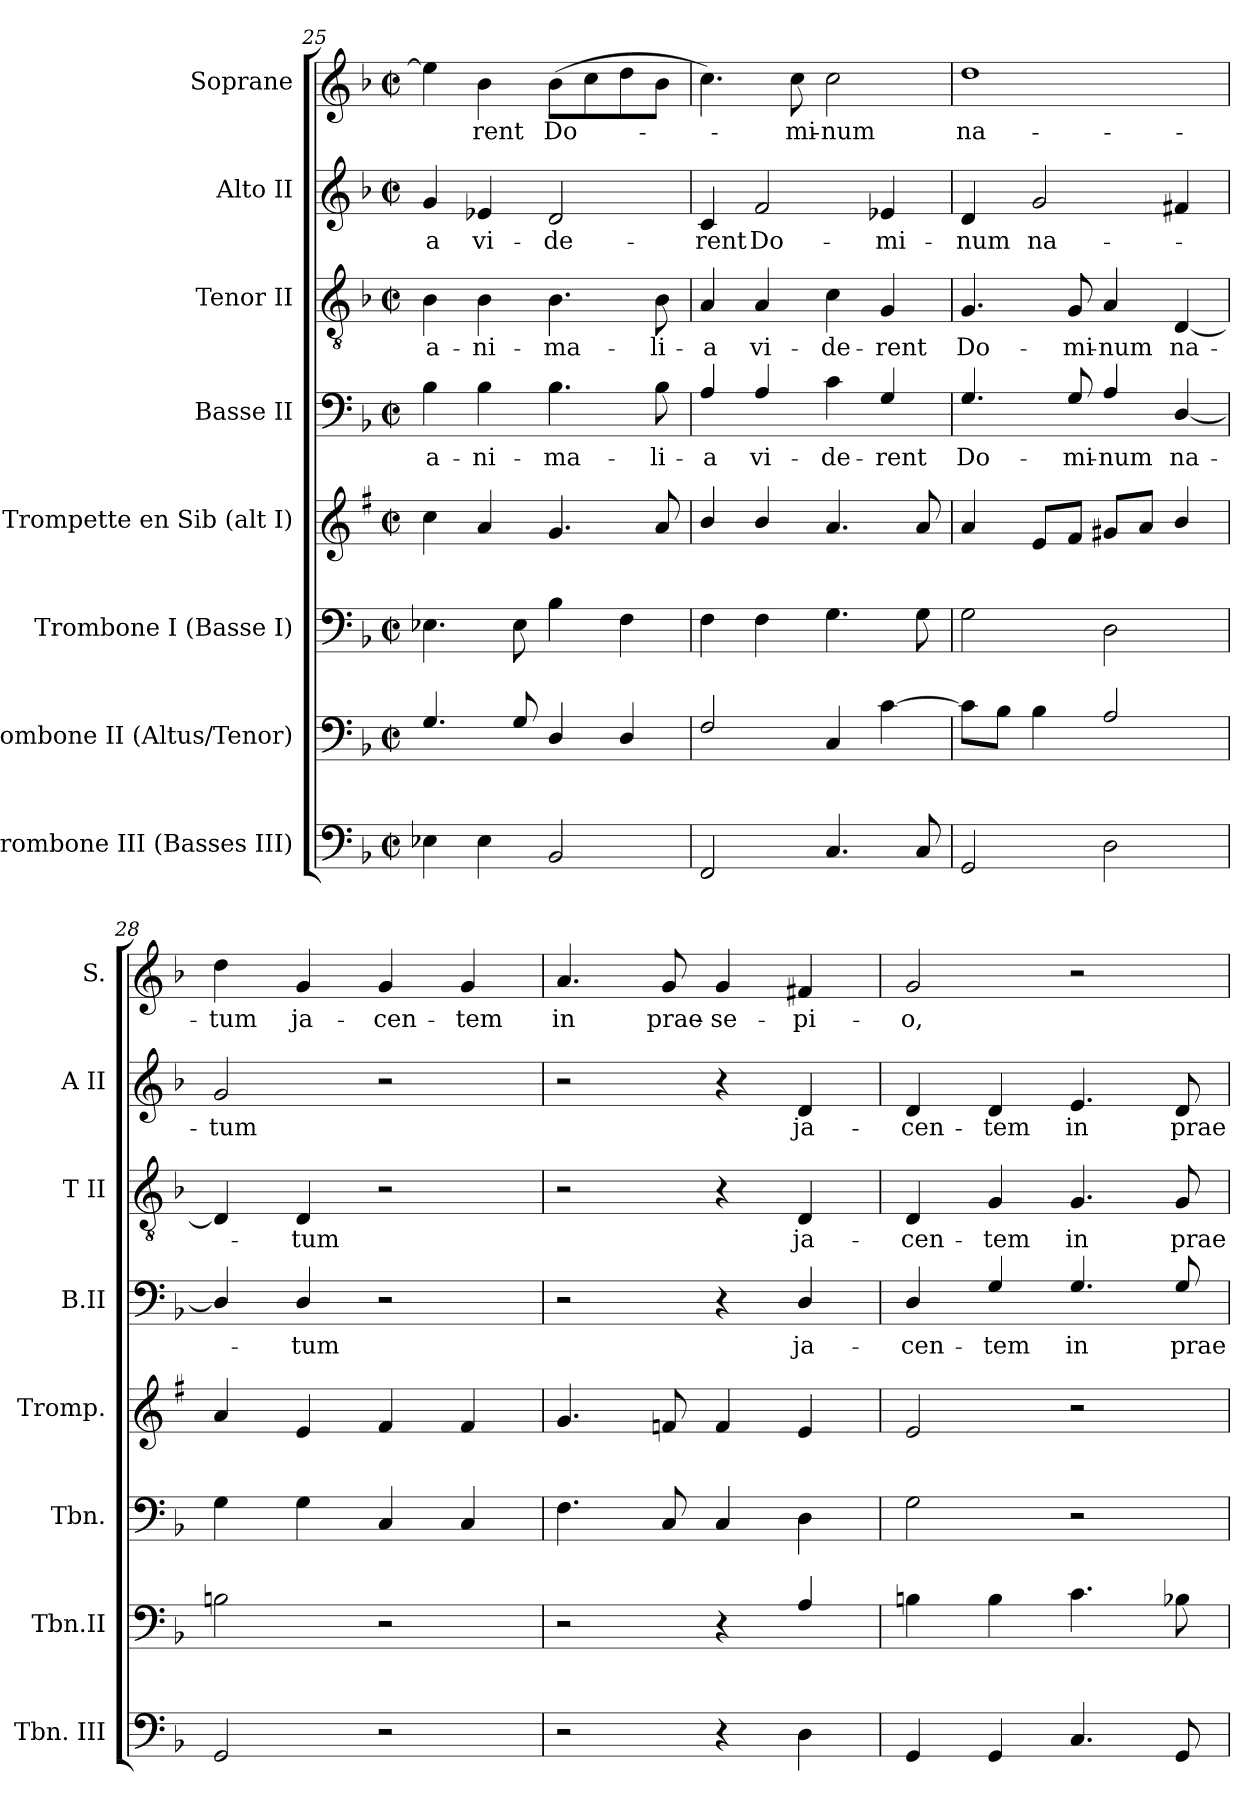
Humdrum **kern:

**kern	**kern	**kern	**kern	**kern	**text	**kern	**text	**kern	**text	**kern	**text
*part8	*part7	*part6	*part5	*part4	*part4	*part3	*part3	*part2	*part2	*part1	*part1
*staff8	*staff7	*staff6	*staff5	*staff4	*staff4	*staff3	*staff3	*staff2	*staff2	*staff1	*staff1
*I"Trombone III (Basses III)	*I"Trombone II (Altus/Tenor)	*I"Trombone I (Basse I)	*I"Trompette en Sib (alt I)	*I"Basse II	*	*I"Tenor II	*	*I"Alto II	*	*I"Soprane	*
*I'Tbn. III	*I'Tbn.II	*I'Tbn.	*I'Tromp.	*I'B.II	*	*I'T II	*	*I'A II	*	*I'S.	*
!!LO:PB:g=z
*clefF4	*clefF4	*clefF4	*clefG2	*clefF4	*	*clefGv2	*	*clefG2	*	*clefG2	*
*	*	*	*ITrd1c2	*	*	*	*	*	*	*	*
*k[b-]	*k[b-]	*k[b-]	*k[b-]	*k[b-]	*	*k[b-]	*	*k[b-]	*	*k[b-]	*
*F:	*F:	*F:	*F:	*F:	*	*F:	*	*F:	*	*F:	*
*M2/2	*M2/2	*M2/2	*M2/2	*M2/2	*	*M2/2	*	*M2/2	*	*M2/2	*
*met(c|)	*met(c|)	*met(c|)	*met(c|)	*met(c|)	*	*met(c|)	*	*met(c|)	*	*met(c|)	*
=25	=25	=25	=25	=25	=25	=25	=25	=25	=25	=25	=25
!	!	!	!	!	!LO:LY:b	!	!LO:LY:b	!	!LO:LY:b	!	!
4E-X\	4.G/	4.E-X\	4b-\	4B-\	a-	4B-\	a-	4g/	-a	4ee-\]	.
!	!	!	!	!	!LO:LY:b	!	!LO:LY:b	!	!LO:LY:b	!	!LO:LY:b
4E-\	.	.	4g/	4B-\	-ni-	4B-\	-ni-	4e-X/	vi-	4b-\	-rent
.	8G/	8E-\	.	.	.	.	.	.	.	.	.
!	!	!	!	!	!LO:LY:b	!	!LO:LY:b	!	!LO:LY:b	!	!LO:LY:b
2BB-/	4D/	4B-\	4.f/	4.B-\	-ma-	4.B-\	-ma-	2d/	-de-	(8b-\L	Do-
.	.	.	.	.	.	.	.	.	.	8cc\	.
.	4D/	4F\	.	.	.	.	.	.	.	8dd\	.
!	!	!	!	!	!LO:LY:b	!	!LO:LY:b	!	!	!	!
.	.	.	8g/	8B-\	-li-	8B-\	-li-	.	.	8b-\J	.
=26	=26	=26	=26	=26	=26	=26	=26	=26	=26	=26	=26
!	!	!	!	!	!LO:LY:b	!	!LO:LY:b	!	!LO:LY:b	!	!
2FF/	2F/	4F\	4a/	4A/	-a	4A/	-a	4c/	-rent	4.cc\)	.
!	!	!	!	!	!LO:LY:b	!	!LO:LY:b	!	!LO:LY:b	!	!
.	.	4F\	4a/	4A/	vi-	4A/	vi-	2f/	Do-	.	.
!	!	!	!	!	!	!	!	!	!	!	!LO:LY:b
.	.	.	.	.	.	.	.	.	.	8cc\	-mi-
!	!	!	!	!	!LO:LY:b	!	!LO:LY:b	!	!	!	!LO:LY:b
4.C/	4C/	4.G\	4.g/	4c\	-de-	4c\	-de-	.	.	2cc\	-num
!	!	!	!	!	!LO:LY:b	!	!LO:LY:b	!	!LO:LY:b	!	!
.	[4c\	.	.	4G/	-rent	4G/	-rent	4e-X/	-mi-	.	.
8C/	.	8G\	8g/	.	.	.	.	.	.	.	.
=27	=27	=27	=27	=27	=27	=27	=27	=27	=27	=27	=27
!	!	!	!	!	!LO:LY:b	!	!LO:LY:b	!	!LO:LY:b	!	!LO:LY:b
2GG/	8c\L]	2G\	4g/	4.G/	Do-	4.G/	Do-	4d/	-num	1dd	na-
.	8B-\J	.	.	.	.	.	.	.	.	.	.
!	!	!	!	!	!	!	!	!	!LO:LY:b	!	!
.	4B-\	.	8d/L	.	.	.	.	2g/	na-	.	.
!	!	!	!	!	!LO:LY:b	!	!LO:LY:b	!	!	!	!
.	.	.	8e/J	8G/	-mi-	8G/	-mi-	.	.	.	.
!	!	!	!	!	!LO:LY:b	!	!LO:LY:b	!	!	!	!
2D\	2A/	2D\	8f#X/L	4A/	-num	4A/	-num	.	.	.	.
.	.	.	8g/J	.	.	.	.	.	.	.	.
!	!	!	!	!	!LO:LY:b	!	!LO:LY:b	!	!	!	!
.	.	.	4a/	[4D/	na-	[4D/	na-	4f#X/	.	.	.
=28	=28	=28	=28	=28	=28	=28	=28	=28	=28	=28	=28
!	!	!	!	!	!	!	!	!	!LO:LY:b	!	!LO:LY:b
2GG/	2Bn\	4G\	4g/	4D/]	.	4D/]	.	2g/	-tum	4dd\	-tum
!	!	!	!	!	!LO:LY:b	!	!LO:LY:b	!	!	!	!LO:LY:b
.	.	4G\	4d/	4D/	-tum	4D/	-tum	.	.	4g/	ja-
!	!	!	!	!	!	!	!	!	!	!	!LO:LY:b
2r	2r	4C/	4e/	2r	.	2r	.	2r	.	4g/	-cen-
!	!	!	!	!	!	!	!	!	!	!	!LO:LY:b
.	.	4C/	4e/	.	.	.	.	.	.	4g/	-tem
!!LO:PB:g=z
=29	=29	=29	=29	=29	=29	=29	=29	=29	=29	=29	=29
!	!	!	!	!	!	!	!	!	!	!	!LO:LY:b
2r	2r	4.F\	4.f/	2r	.	2r	.	2r	.	4.a/	in
!	!	!	!	!	!	!	!	!	!	!	!LO:LY:b
.	.	8C/	8e-X/	.	.	.	.	.	.	8g/	prae-
!	!	!	!	!	!	!	!	!	!	!	!LO:LY:b
4r	4r	4C/	4e-/	4r	.	4r	.	4r	.	4g/	-se-
!	!	!	!	!	!LO:LY:b	!	!LO:LY:b	!	!LO:LY:b	!	!LO:LY:b
4D\	4A/	4D\	4d/	4D/	ja-	4D/	ja-	4d/	ja-	4f#X/	-pi-
=30	=30	=30	=30	=30	=30	=30	=30	=30	=30	=30	=30
!	!	!	!	!	!LO:LY:b	!	!LO:LY:b	!	!LO:LY:b	!	!LO:LY:b
4GG/	4Bn\	2G\	2d/	4D/	-cen-	4D/	-cen-	4d/	-cen-	2g/	-o,
!	!	!	!	!	!LO:LY:b	!	!LO:LY:b	!	!LO:LY:b	!	!
4GG/	4B\	.	.	4G/	-tem	4G/	-tem	4d/	-tem	.	.
!	!	!	!	!	!LO:LY:b	!	!LO:LY:b	!	!LO:LY:b	!	!
4.C/	4.c\	2r	2r	4.G/	in	4.G/	in	4.e/	in	2r	.
!	!	!	!	!	!LO:LY:b	!	!LO:LY:b	!	!LO:LY:b	!	!
8GG/	8B-X\	.	.	8G/	prae-	8G/	prae-	8d/	prae-	.	.
=	=	=	=	=	=	=	=	=	=	=	=
*-	*-	*-	*-	*-	*-	*-	*-	*-	*-	*-	*-
